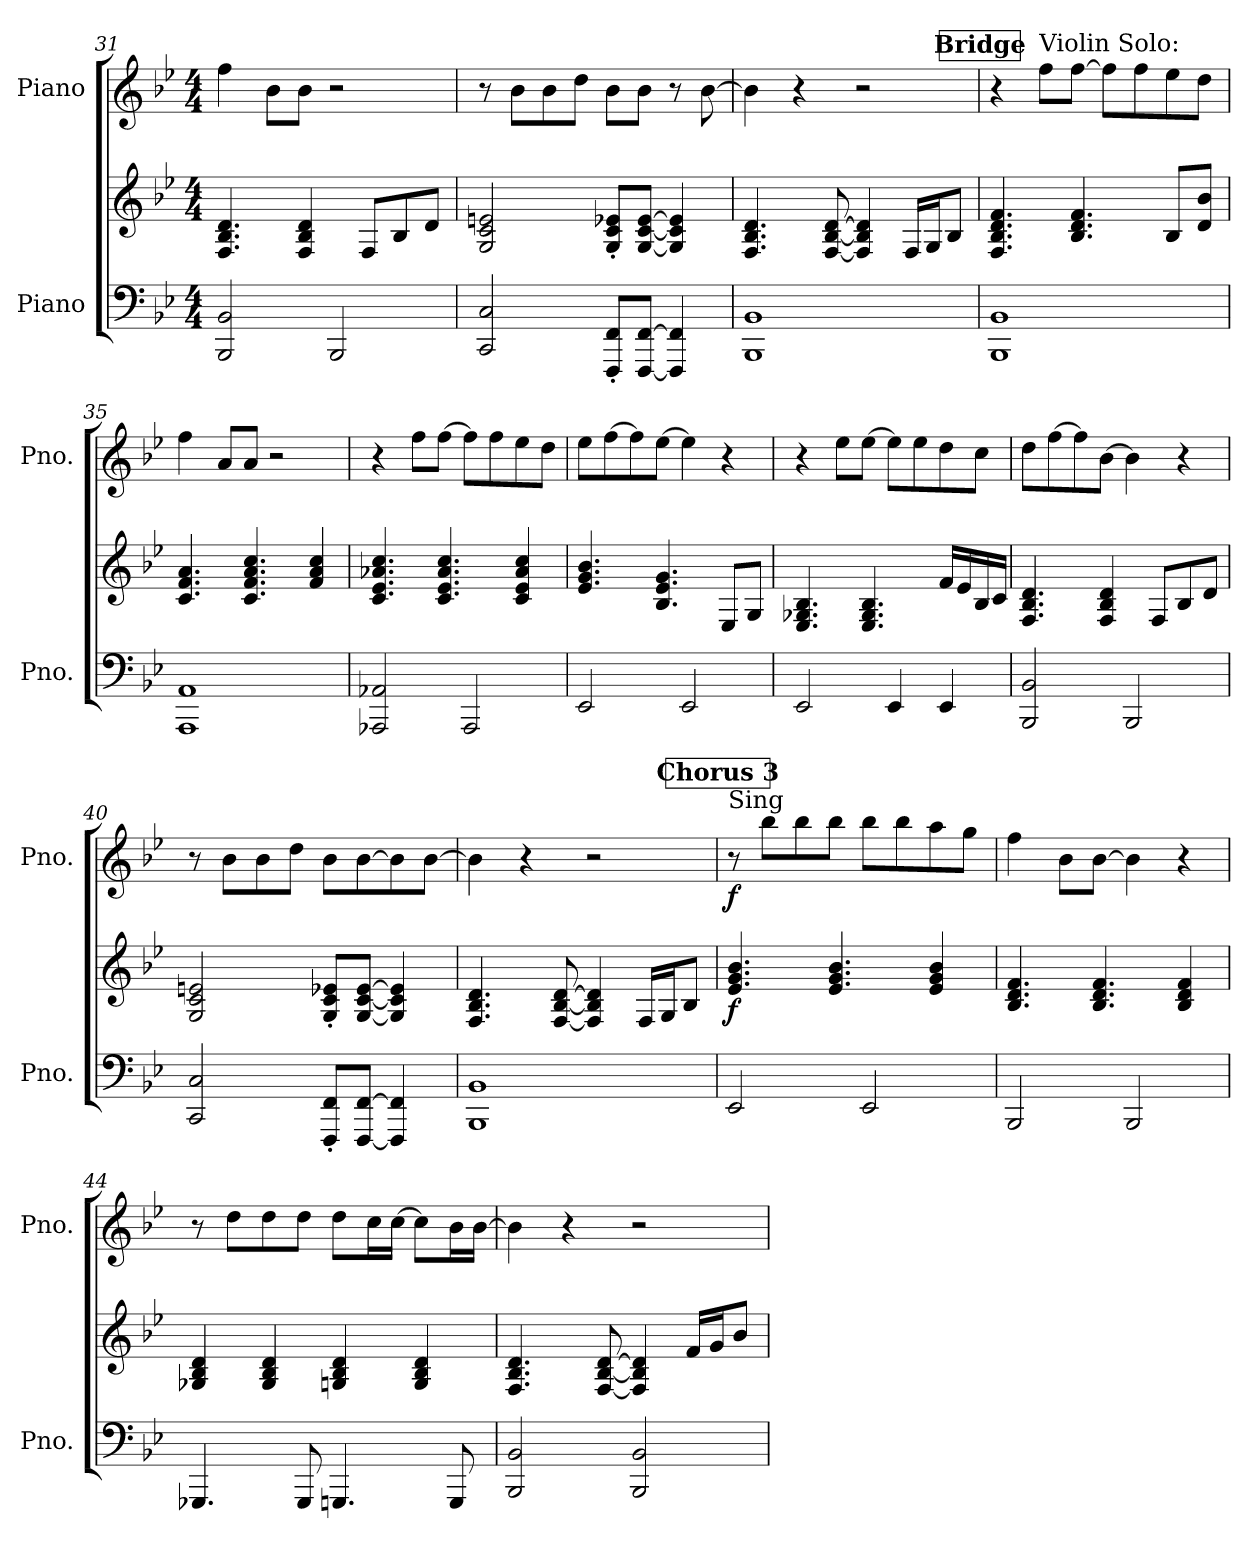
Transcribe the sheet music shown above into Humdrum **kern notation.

**kern	**kern	**dynam	**kern	**dynam
*part2	*part2	*part2	*part1	*part1
*staff3	*staff2	*staff2/3	*staff1	*staff1
*I"Piano	*	*	*I"Piano	*
*I'Pno.	*	*	*I'Pno.	*
*clefF4	*clefG2	*	*clefG2	*
*k[b-e-]	*k[b-e-]	*	*k[b-e-]	*
*M4/4	*M4/4	*	*M4/4	*
=31	=31	=31	=31	=31
2BBB-/ 2BB-/	4.F/ 4.B-/ 4.d/	.	4ff\	.
.	.	.	8b-\L	.
.	4F/ 4B-/ 4d/	.	8b-\J	.
2BBB-/	.	.	2r	.
.	8F/L	.	.	.
.	8B-/	.	.	.
.	8d/J	.	.	.
=32	=32	=32	=32	=32
2CC/ 2C/	2G/ 2c/ 2en/	.	8r	.
.	.	.	8b-\L	.
.	.	.	8b-\	.
.	.	.	8dd\J	.
8FFF/' 8FF/'L	8G/' 8c/' 8e-X/'L	.	8b-\L	.
[8FFF/ [8FF/J	[8G/ [8c/ [8e-/J	.	8b-\J	.
4FFF/] 4FF/]	4G/] 4c/] 4e-/]	.	8r	.
.	.	.	[8b-\	.
!!LO:PB:g=z
=33	=33	=33	=33	=33
1BBB- 1BB-	4.F/ 4.B-/ 4.d/	.	4b-\]	.
.	.	.	4r	.
.	[8F/ [8B-/ [8d/	.	.	.
.	4F/] 4B-/] 4d/]	.	2r	.
.	16F/LL	.	.	.
.	16G/J	.	.	.
.	8B-/J	.	.	.
!!LO:REH:place=s1:a:B:fs=11:t=Bridge
=34	=34	=34	=34	=34
1BBB- 1BB-	4.F/ 4.B-/ 4.d/ 4.f/	.	4r	.
!	!	!	!LO:TX:a:t=Violin Solo&colon;	!
.	.	.	8ff\L	.
.	4.B-/ 4.d/ 4.f/	.	[8ff\J	.
.	.	.	8ff\L]	.
.	.	.	8ff\	.
.	8B-/L	.	8ee-\	.
.	8d/ 8b-/J	.	8dd\J	.
=35	=35	=35	=35	=35
1AAA 1AA	4.c/ 4.f/ 4.a/	.	4ff\	.
.	.	.	8a/L	.
.	4.c/ 4.f/ 4.a/ 4.cc/	.	8a/J	.
.	.	.	2r	.
.	4f/ 4a/ 4cc/	.	.	.
=36	=36	=36	=36	=36
2AAA-X/ 2AA-X/	4.c/ 4.e-/ 4.a-X/ 4.cc/	.	4r	.
.	.	.	8ff\L	.
.	4.c/ 4.e-/ 4.a-/ 4.cc/	.	[8ff\J	.
2AAA-/	.	.	8ff\L]	.
.	.	.	8ff\	.
.	4c/ 4e-/ 4a-/ 4cc/	.	8ee-\	.
.	.	.	8dd\J	.
=37	=37	=37	=37	=37
2EE-/	4.e-/ 4.g/ 4.b-/	.	8ee-\L	.
.	.	.	[8ff\	.
.	.	.	8ff\]	.
.	4.B-/ 4.e-/ 4.g/	.	[8ee-\J	.
2EE-/	.	.	4ee-\]	.
.	8E-/L	.	4r	.
.	8G/J	.	.	.
!!LO:LB:g=z
=38	=38	=38	=38	=38
2EE-/	4.E-/ 4.G-X/ 4.B-/	.	4r	.
.	.	.	8ee-\L	.
.	4.E-/ 4.G-/ 4.B-/	.	[8ee-\J	.
4EE-/	.	.	8ee-\L]	.
.	.	.	8ee-\	.
4EE-/	16f/LL	.	8dd\	.
.	16e-/	.	.	.
.	16B-/	.	8cc\J	.
.	16c/JJ	.	.	.
=39	=39	=39	=39	=39
2BBB-/ 2BB-/	4.F/ 4.B-/ 4.d/	.	8dd\L	.
.	.	.	[8ff\	.
.	.	.	8ff\]	.
.	4F/ 4B-/ 4d/	.	[8b-\J	.
2BBB-/	.	.	4b-\]	.
.	8F/L	.	.	.
.	8B-/	.	4r	.
.	8d/J	.	.	.
=40	=40	=40	=40	=40
2CC/ 2C/	2G/ 2c/ 2en/	.	8r	.
.	.	.	8b-\L	.
.	.	.	8b-\	.
.	.	.	8dd\J	.
8FFF/' 8FF/'L	8G/' 8c/' 8e-X/'L	.	8b-\L	.
[8FFF/ [8FF/J	[8G/ [8c/ [8e-/J	.	[8b-\	.
4FFF/] 4FF/]	4G/] 4c/] 4e-/]	.	8b-\]	.
.	.	.	[8b-\J	.
=41	=41	=41	=41	=41
1BBB- 1BB-	4.F/ 4.B-/ 4.d/	.	4b-\]	.
.	.	.	4r	.
.	[8F/ [8B-/ [8d/	.	.	.
.	4F/] 4B-/] 4d/]	.	2r	.
.	16F/LL	.	.	.
.	16G/J	.	.	.
.	8B-/J	.	.	.
!!LO:LB:g=z
!!LO:REH:place=s1:a:B:fs=11:t=Chorus 3
=42	=42	=42	=42	=42
!	!	!	!LO:TX:a:t=Sing	!
!	!	!LO:DY:b	!	!LO:DY:b
2EE-/	4.e-/ 4.g/ 4.b-/	f	8r	f
.	.	.	8bb-\L	.
.	.	.	8bb-\	.
.	4.e-/ 4.g/ 4.b-/	.	8bb-\J	.
2EE-/	.	.	8bb-\L	.
.	.	.	8bb-\	.
.	4e-/ 4g/ 4b-/	.	8aa\	.
.	.	.	8gg\J	.
=43	=43	=43	=43	=43
2BBB-/	4.B-/ 4.d/ 4.f/	.	4ff\	.
.	.	.	8b-\L	.
.	4.B-/ 4.d/ 4.f/	.	[8b-\J	.
2BBB-/	.	.	4b-\]	.
.	4B-/ 4d/ 4f/	.	4r	.
=44	=44	=44	=44	=44
4.GGG-X/	4G-X/ 4B-/ 4d/	.	8r	.
.	.	.	8dd\L	.
.	4G-/ 4B-/ 4d/	.	8dd\	.
8GGG-/	.	.	8dd\J	.
4.GGGn/	4Gn/ 4B-/ 4d/	.	8dd\L	.
.	.	.	16cc\L	.
.	.	.	[16cc\JJ	.
.	4G/ 4B-/ 4d/	.	8cc\L]	.
8GGG/	.	.	16b-\L	.
.	.	.	[16b-\JJ	.
=45	=45	=45	=45	=45
2BBB-/ 2BB-/	4.F/ 4.B-/ 4.d/	.	4b-\]	.
.	.	.	4r	.
.	[8F/ [8B-/ [8d/	.	.	.
2BBB-/ 2BB-/	4F/] 4B-/] 4d/]	.	2r	.
.	16f/LL	.	.	.
.	16g/J	.	.	.
.	8b-/J	.	.	.
=	=	=	=	=
*-	*-	*-	*-	*-
